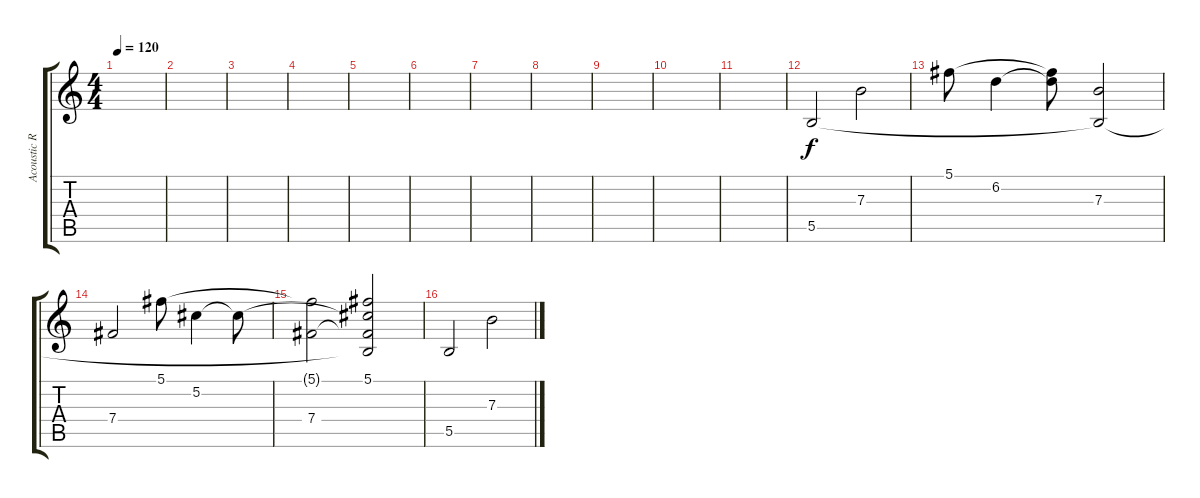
\track ("Acoustic Riff" "Acoustic R") {instrument acousticguitarsteel}
\staff {score tabs}
\tuning (Db4 Ab3 E3 B2 Gb2 Db2) {hide}
\ts (4 4)
\tempo 120
\clef g2
\ks c
|
|
|
|
|
|
|
|
|
|
|
5.5.2 7.3.2 |
5.1.8 6.2.4 (5.1{t} 6.2{t}).8 (7.3 5.5{t}).2 |
7.4.2 5.1.8 5.2.4 5.2{t}.8 |
(5.1{t} 7.4).2 (5.1 5.2{t} 7.4{t} 5.5{t}).2 |
5.5.2 7.3.2
